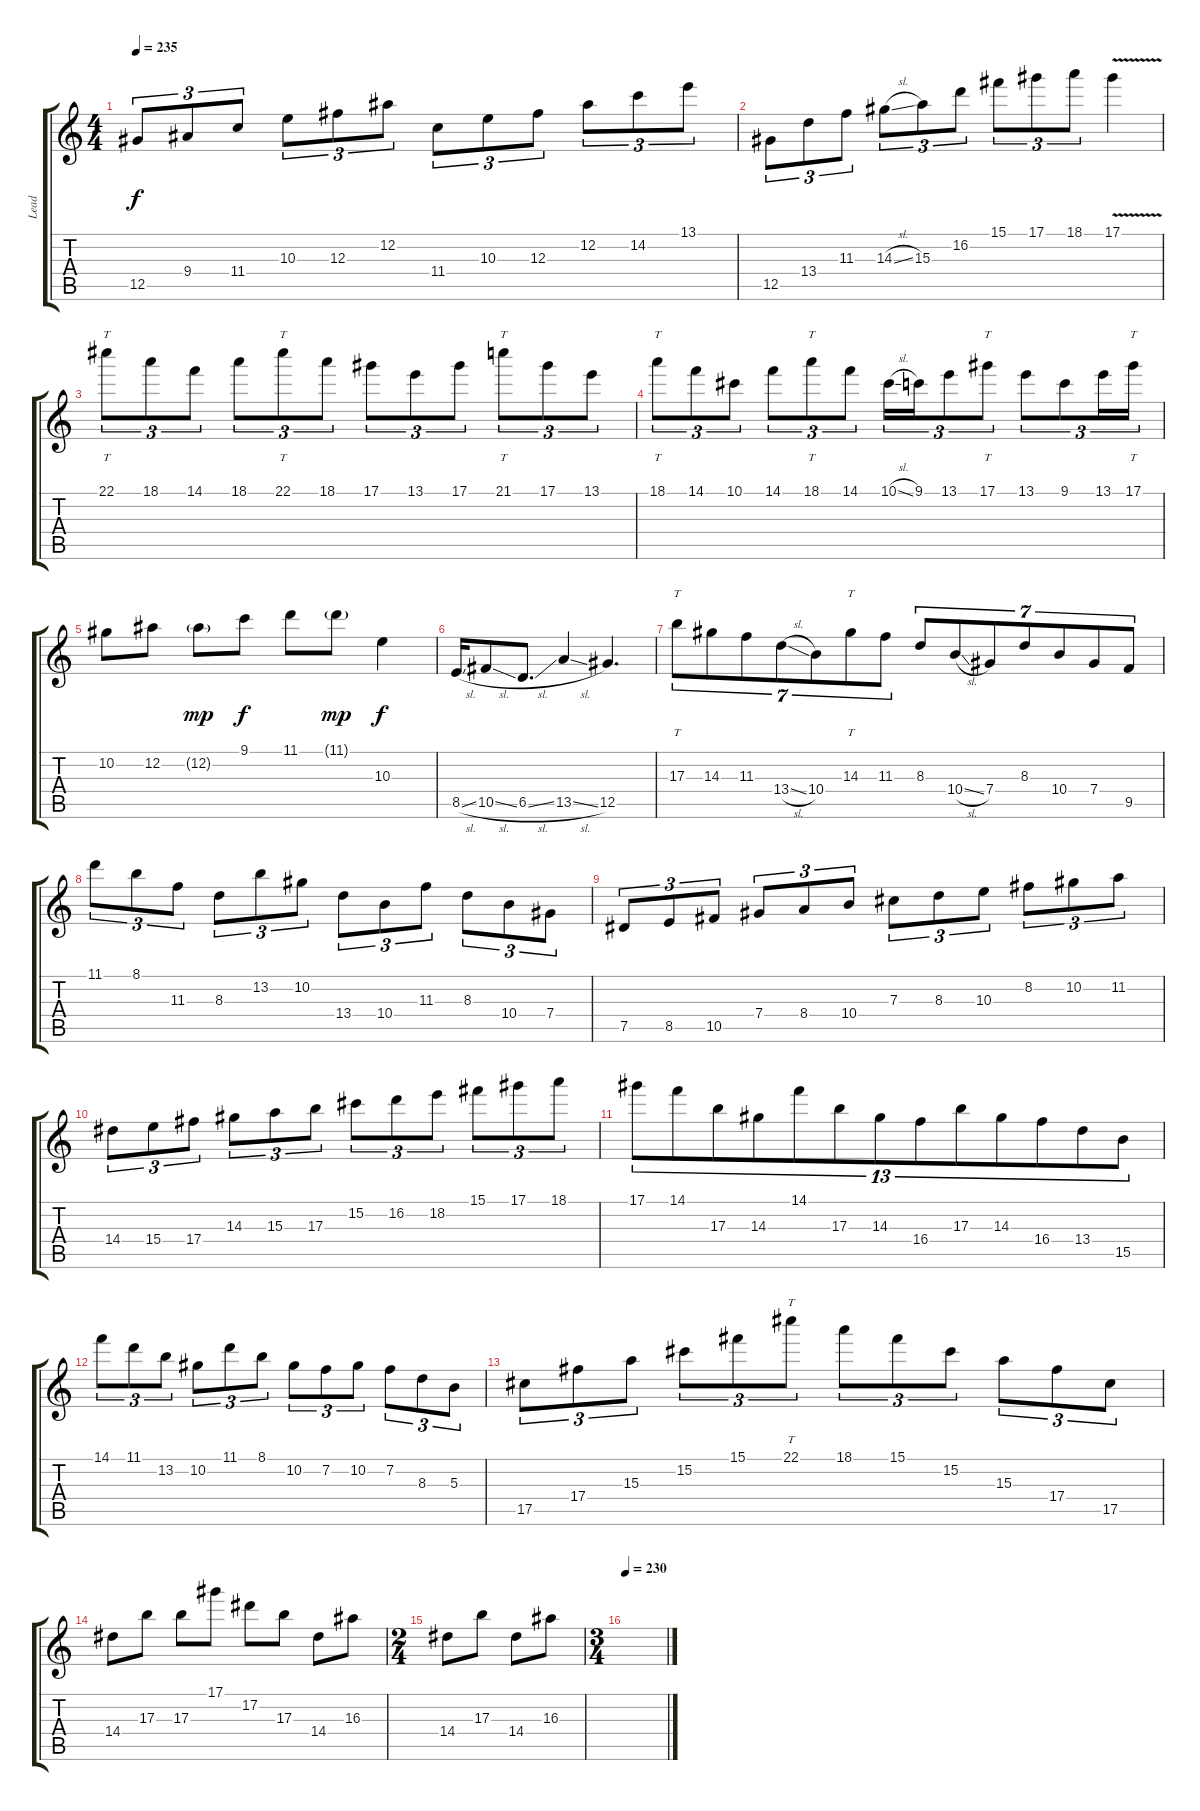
\track ("Lead" "Lead") {instrument overdrivenguitar}
\staff {score tabs}
\tuning (Eb4 Bb3 Gb3 Db3 Ab2 Db2) {hide}
\ts (4 4)
\tempo 235
\clef g2
\ks c
12.5.8{tu (3 2) dy f} 9.4.8{tu (3 2)} 11.4.8{tu (3 2)} 10.3.8{tu (3 2)} 12.3.8{tu (3 2)} 12.2.8{tu (3 2)} 11.4.8{tu (3 2)} 10.3.8{tu (3 2)} 12.3.8{tu (3 2)} 12.2.8{tu (3 2)} 14.2.8{tu (3 2)} 13.1.8{tu (3 2)} |
12.5.8{tu (3 2)} 13.4.8{tu (3 2)} 11.3.8{tu (3 2)} 14.3{sl}.8{tu (3 2)} 15.3.8{tu (3 2)} 16.2.8{tu (3 2)} 15.1.8{tu (3 2)} 17.1.8{tu (3 2)} 18.1.8{tu (3 2)} 17.1{v}.4 |
22.1.8{tt tu (3 2) balance 15} 18.1.8{tu (3 2)} 14.1.8{tu (3 2)} 18.1.8{tu (3 2)} 22.1.8{tt tu (3 2)} 18.1.8{tu (3 2)} 17.1.8{tu (3 2)} 13.1.8{tu (3 2)} 17.1.8{tu (3 2)} 21.1.8{tt tu (3 2)} 17.1.8{tu (3 2)} 13.1.8{tu (3 2)} |
18.1.8{tt tu (3 2)} 14.1.8{tu (3 2)} 10.1.8{tu (3 2)} 14.1.8{tu (3 2)} 18.1.8{tt tu (3 2)} 14.1.8{tu (3 2)} 10.1{sl}.16{tu (3 2)} 9.1.16{tu (3 2)} 13.1.8{tu (3 2)} 17.1.8{tt tu (3 2)} 13.1.8{tu (3 2)} 9.1.8{tu (3 2)} 13.1.16{tu (3 2)} 17.1.16{tt tu (3 2)} |
10.2.8 12.2.8 12.2{g}.8{dy mp} 9.1.8{dy f} 11.1.8 11.1{g}.8{dy mp} 10.3.4{dy f} |
8.5{sl}.16 10.5{sl}.8 6.5{sl}.8{d} 13.5{sl}.4 12.5.4{d} |
17.3.8{tt tu (7 4)} 14.3.8{tu (7 4)} 11.3.8{tu (7 4)} 13.4{sl}.8{tu (7 4)} 10.4.8{tu (7 4)} 14.3.8{tt tu (7 4)} 11.3.8{tu (7 4)} 8.3.8{tu (7 4)} 10.4{sl}.8{tu (7 4)} 7.4.8{tu (7 4)} 8.3.8{tu (7 4)} 10.4.8{tu (7 4)} 7.4.8{tu (7 4)} 9.5.8{tu (7 4)} |
11.1.8{tu (3 2)} 8.1.8{tu (3 2)} 11.3.8{tu (3 2)} 8.3.8{tu (3 2)} 13.2.8{tu (3 2)} 10.2.8{tu (3 2)} 13.4.8{tu (3 2)} 10.4.8{tu (3 2)} 11.3.8{tu (3 2)} 8.3.8{tu (3 2)} 10.4.8{tu (3 2)} 7.4.8{tu (3 2)} |
7.5.8{tu (3 2)} 8.5.8{tu (3 2)} 10.5.8{tu (3 2)} 7.4.8{tu (3 2)} 8.4.8{tu (3 2)} 10.4.8{tu (3 2)} 7.3.8{tu (3 2)} 8.3.8{tu (3 2)} 10.3.8{tu (3 2)} 8.2.8{tu (3 2)} 10.2.8{tu (3 2)} 11.2.8{tu (3 2)} |
14.4.8{tu (3 2)} 15.4.8{tu (3 2)} 17.4.8{tu (3 2)} 14.3.8{tu (3 2)} 15.3.8{tu (3 2)} 17.3.8{tu (3 2)} 15.2.8{tu (3 2)} 16.2.8{tu (3 2)} 18.2.8{tu (3 2)} 15.1.8{tu (3 2)} 17.1.8{tu (3 2)} 18.1.8{tu (3 2)} |
17.1.8{tu (13 8)} 14.1.8{tu (13 8)} 17.3.8{tu (13 8)} 14.3.8{tu (13 8)} 14.1.8{tu (13 8)} 17.3.8{tu (13 8)} 14.3.8{tu (13 8)} 16.4.8{tu (13 8)} 17.3.8{tu (13 8)} 14.3.8{tu (13 8)} 16.4.8{tu (13 8)} 13.4.8{tu (13 8)} 15.5.8{tu (13 8)} |
14.1.8{tu (3 2)} 11.1.8{tu (3 2)} 13.2.8{tu (3 2)} 10.2.8{tu (3 2)} 11.1.8{tu (3 2)} 8.1.8{tu (3 2)} 10.2.8{tu (3 2)} 7.2.8{tu (3 2)} 10.2.8{tu (3 2)} 7.2.8{tu (3 2)} 8.3.8{tu (3 2)} 5.3.8{tu (3 2)} |
17.5.8{tu (3 2)} 17.4.8{tu (3 2)} 15.3.8{tu (3 2)} 15.2.8{tu (3 2)} 15.1.8{tu (3 2)} 22.1.8{tt tu (3 2)} 18.1.8{tu (3 2)} 15.1.8{tu (3 2)} 15.2.8{tu (3 2)} 15.3.8{tu (3 2)} 17.4.8{tu (3 2)} 17.5.8{tu (3 2)} |
14.4.8 17.3.8 17.3.8 17.1.8 17.2.8 17.3.8 14.4.8 16.3.8 |
\ts (2 4)
14.4.8 17.3.8 14.4.8 16.3.8 |
\ts (3 4)
\tempo 230
